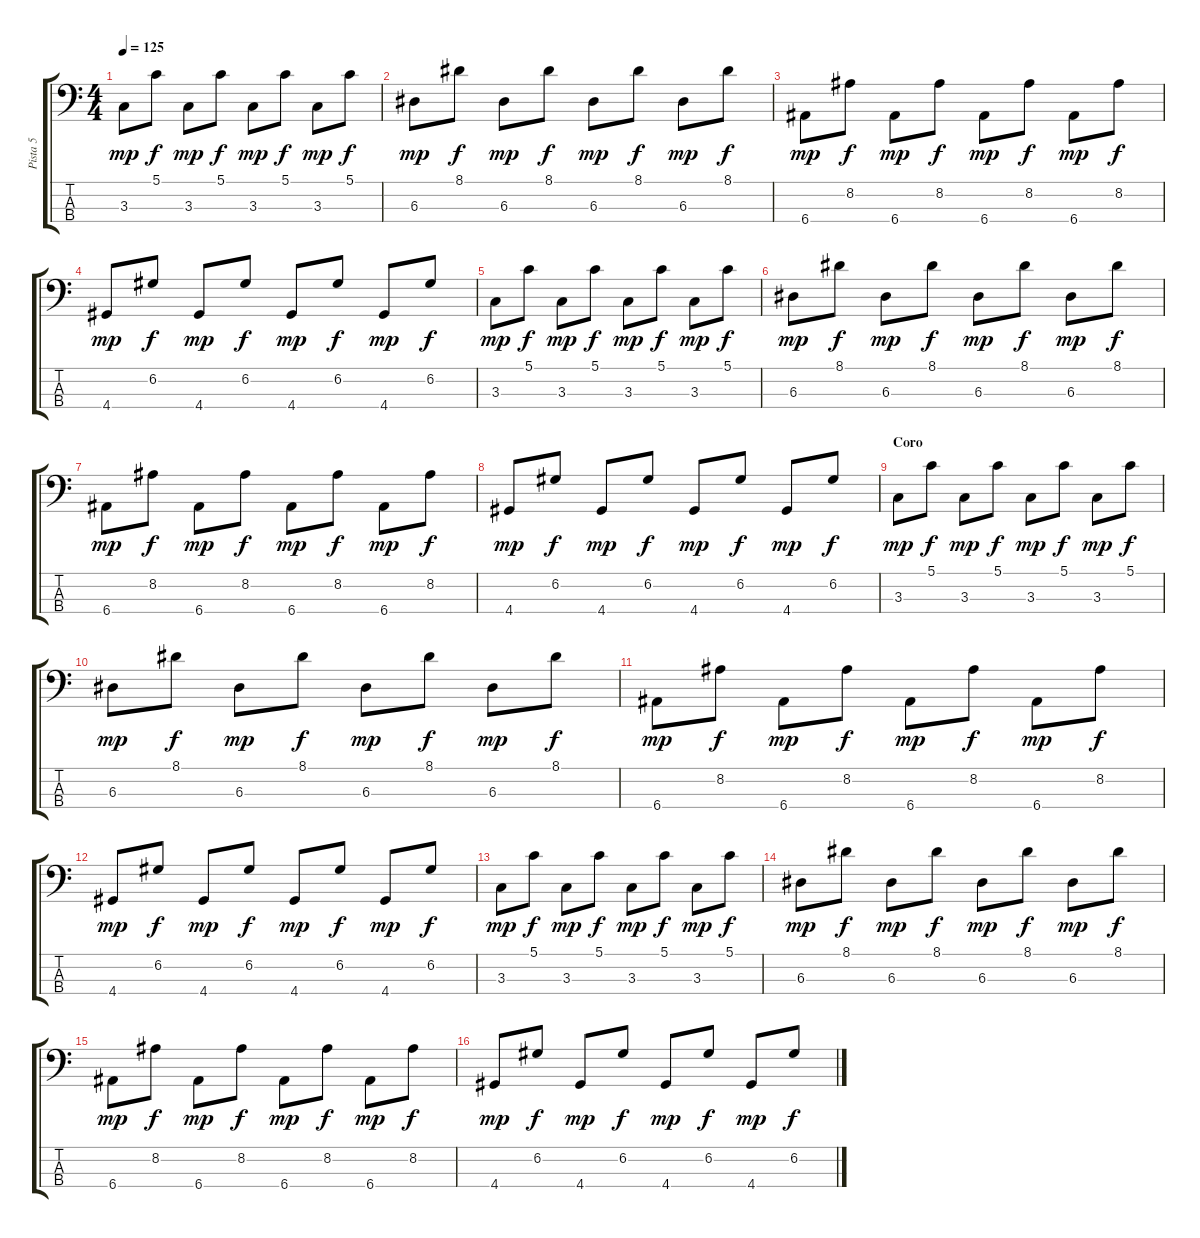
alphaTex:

\track ("Pista 5" "Pista 5") {instrument fretlessbass}
\staff {score tabs}
\tuning (G2 D2 A1 E1) {hide}
\ts (4 4)
\tempo 125
\clef f4
\ks c
3.3.8{dy mp} 5.1.8{dy f} 3.3.8{dy mp} 5.1.8{dy f} 3.3.8{dy mp} 5.1.8{dy f} 3.3.8{dy mp} 5.1.8{dy f} |
6.3.8{dy mp} 8.1.8{dy f} 6.3.8{dy mp} 8.1.8{dy f} 6.3.8{dy mp} 8.1.8{dy f} 6.3.8{dy mp} 8.1.8{dy f} |
6.4.8{dy mp} 8.2.8{dy f} 6.4.8{dy mp} 8.2.8{dy f} 6.4.8{dy mp} 8.2.8{dy f} 6.4.8{dy mp} 8.2.8{dy f} |
4.4.8{dy mp} 6.2.8{dy f} 4.4.8{dy mp} 6.2.8{dy f} 4.4.8{dy mp} 6.2.8{dy f} 4.4.8{dy mp} 6.2.8{dy f} |
3.3.8{dy mp} 5.1.8{dy f} 3.3.8{dy mp} 5.1.8{dy f} 3.3.8{dy mp} 5.1.8{dy f} 3.3.8{dy mp} 5.1.8{dy f} |
6.3.8{dy mp} 8.1.8{dy f} 6.3.8{dy mp} 8.1.8{dy f} 6.3.8{dy mp} 8.1.8{dy f} 6.3.8{dy mp} 8.1.8{dy f} |
6.4.8{dy mp} 8.2.8{dy f} 6.4.8{dy mp} 8.2.8{dy f} 6.4.8{dy mp} 8.2.8{dy f} 6.4.8{dy mp} 8.2.8{dy f} |
4.4.8{dy mp} 6.2.8{dy f} 4.4.8{dy mp} 6.2.8{dy f} 4.4.8{dy mp} 6.2.8{dy f} 4.4.8{dy mp} 6.2.8{dy f} |
\section ("" "Coro")
3.3.8{dy mp} 5.1.8{dy f} 3.3.8{dy mp} 5.1.8{dy f} 3.3.8{dy mp} 5.1.8{dy f} 3.3.8{dy mp} 5.1.8{dy f} |
6.3.8{dy mp} 8.1.8{dy f} 6.3.8{dy mp} 8.1.8{dy f} 6.3.8{dy mp} 8.1.8{dy f} 6.3.8{dy mp} 8.1.8{dy f} |
6.4.8{dy mp} 8.2.8{dy f} 6.4.8{dy mp} 8.2.8{dy f} 6.4.8{dy mp} 8.2.8{dy f} 6.4.8{dy mp} 8.2.8{dy f} |
4.4.8{dy mp} 6.2.8{dy f} 4.4.8{dy mp} 6.2.8{dy f} 4.4.8{dy mp} 6.2.8{dy f} 4.4.8{dy mp} 6.2.8{dy f} |
3.3.8{dy mp} 5.1.8{dy f} 3.3.8{dy mp} 5.1.8{dy f} 3.3.8{dy mp} 5.1.8{dy f} 3.3.8{dy mp} 5.1.8{dy f} |
6.3.8{dy mp} 8.1.8{dy f} 6.3.8{dy mp} 8.1.8{dy f} 6.3.8{dy mp} 8.1.8{dy f} 6.3.8{dy mp} 8.1.8{dy f} |
6.4.8{dy mp} 8.2.8{dy f} 6.4.8{dy mp} 8.2.8{dy f} 6.4.8{dy mp} 8.2.8{dy f} 6.4.8{dy mp} 8.2.8{dy f} |
4.4.8{dy mp} 6.2.8{dy f} 4.4.8{dy mp} 6.2.8{dy f} 4.4.8{dy mp} 6.2.8{dy f} 4.4.8{dy mp} 6.2.8{dy f}
